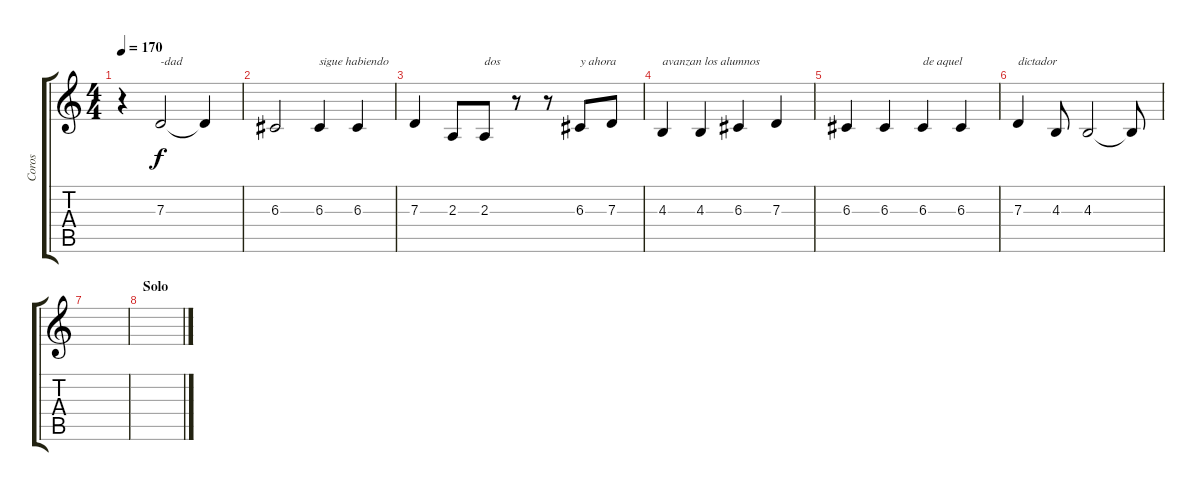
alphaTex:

\track ("Coros" "Coros") {instrument viola}
\staff {score tabs}
\tuning (E4 B3 G3 D3 A2 E2) {hide}
\ts (4 4)
\tempo 170
\clef g2
\ks c
r.4{dy f} 7.3.2{txt "-dad"} 7.3{t}.4 |
6.3.2 6.3.4{txt "sigue habiendo"} 6.3.4 |
7.3.4 2.3.8 2.3.8{txt "dos"} r.8 r.8 6.3.8{txt "y ahora"} 7.3.8 |
4.3.4{txt "avanzan los alumnos"} 4.3.4 6.3.4 7.3.4 |
6.3.4 6.3.4 6.3.4{txt "de aquel"} 6.3.4 |
7.3.4{txt "dictador"} 4.3.8 4.3.2 4.3{t}.8 |
|
\section ("" "Solo")
